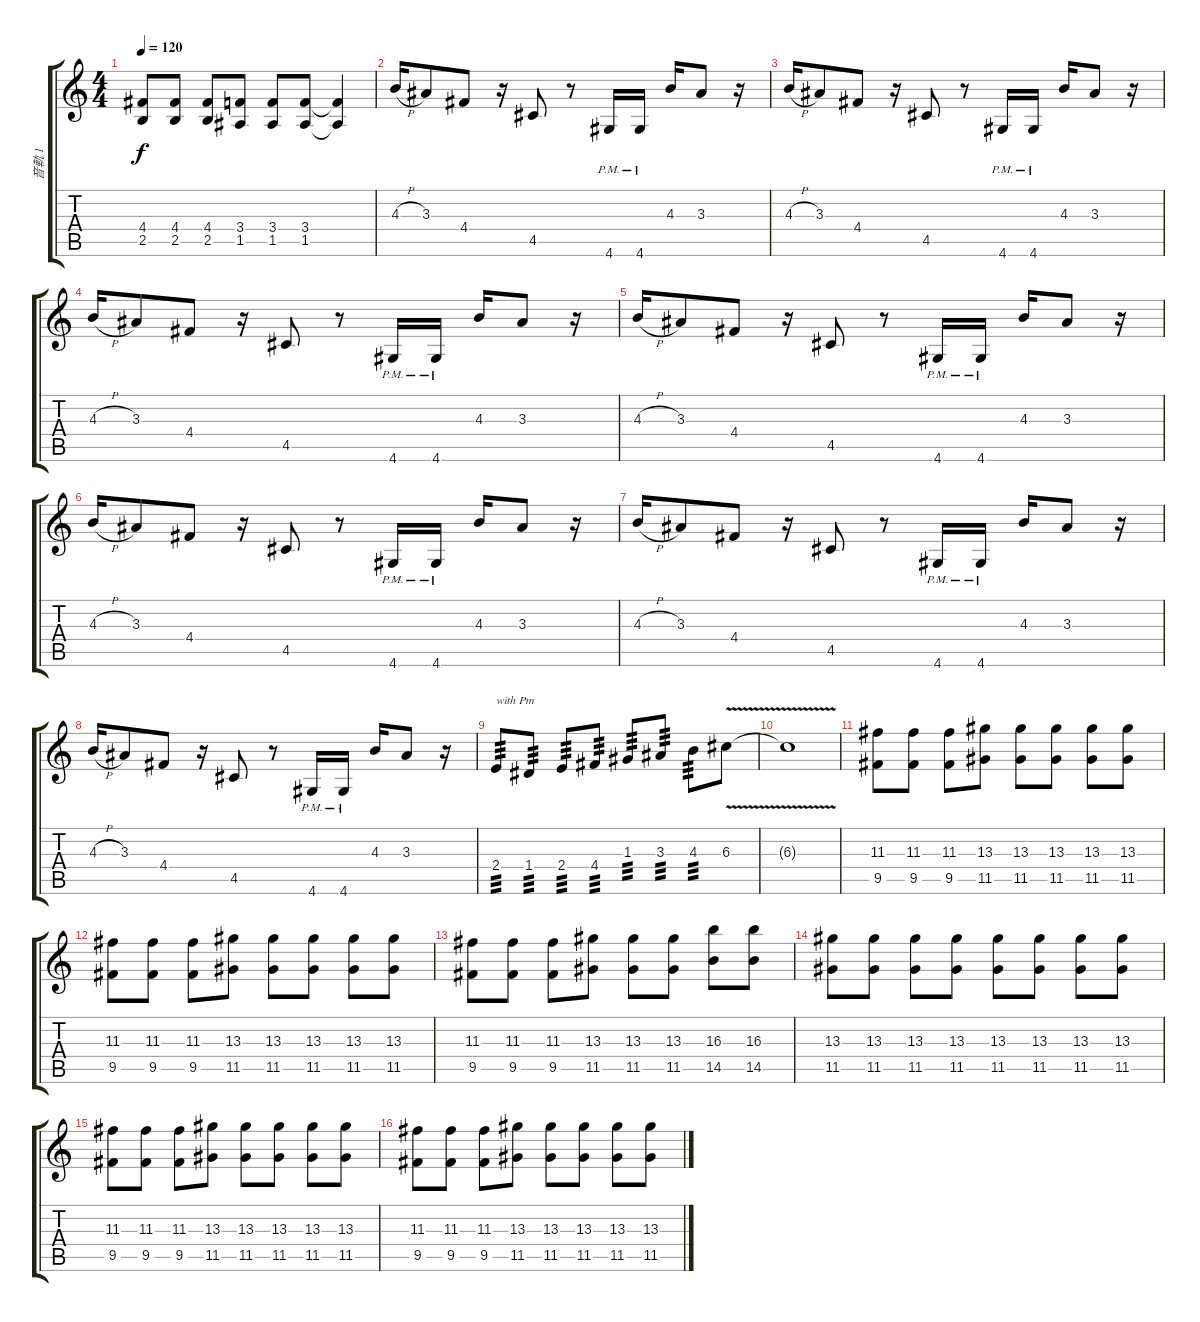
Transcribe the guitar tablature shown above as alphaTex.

\track ("音軌 1" "音軌 1") {instrument overdrivenguitar}
\staff {score tabs}
\tuning (E4 B3 G3 D3 A2 E2) {hide}
\ts (4 4)
\tempo 120
\clef g2
\ks c
(4.4 2.5).8{dy f} (4.4 2.5).8 (4.4 2.5).8 (3.4 1.5).8 (3.4 1.5).8 (3.4 1.5).8 (3.4{t} 1.5{t}).4 |
4.3{h}.16 3.3.8 4.4.8 r.16 4.5.8 r.8 4.6{pm}.16 4.6{pm}.16 4.3.16 3.3.8 r.16 |
4.3{h}.16 3.3.8 4.4.8 r.16 4.5.8 r.8 4.6{pm}.16 4.6{pm}.16 4.3.16 3.3.8 r.16 |
4.3{h}.16 3.3.8 4.4.8 r.16 4.5.8 r.8 4.6{pm}.16 4.6{pm}.16 4.3.16 3.3.8 r.16 |
4.3{h}.16 3.3.8 4.4.8 r.16 4.5.8 r.8 4.6{pm}.16 4.6{pm}.16 4.3.16 3.3.8 r.16 |
4.3{h}.16 3.3.8 4.4.8 r.16 4.5.8 r.8 4.6{pm}.16 4.6{pm}.16 4.3.16 3.3.8 r.16 |
4.3{h}.16 3.3.8 4.4.8 r.16 4.5.8 r.8 4.6{pm}.16 4.6{pm}.16 4.3.16 3.3.8 r.16 |
4.3{h}.16 3.3.8 4.4.8 r.16 4.5.8 r.8 4.6{pm}.16 4.6{pm}.16 4.3.16 3.3.8 r.16 |
2.4.8{txt "with Pm" tp 3} 1.4.8{tp 3} 2.4.8{tp 3} 4.4.8{tp 3} 1.3.8{tp 3} 3.3.8{tp 3} 4.3.8{tp 3} 6.3{v}.8 |
6.3{v t}.1 |
(11.3 9.5).8 (11.3 9.5).8 (11.3 9.5).8 (13.3 11.5).8 (13.3 11.5).8 (13.3 11.5).8 (13.3 11.5).8 (13.3 11.5).8 |
(11.3 9.5).8 (11.3 9.5).8 (11.3 9.5).8 (13.3 11.5).8 (13.3 11.5).8 (13.3 11.5).8 (13.3 11.5).8 (13.3 11.5).8 |
(11.3 9.5).8 (11.3 9.5).8 (11.3 9.5).8 (13.3 11.5).8 (13.3 11.5).8 (13.3 11.5).8 (16.3 14.5).8 (16.3 14.5).8 |
(13.3 11.5).8 (13.3 11.5).8 (13.3 11.5).8 (13.3 11.5).8 (13.3 11.5).8 (13.3 11.5).8 (13.3 11.5).8 (13.3 11.5).8 |
(11.3 9.5).8 (11.3 9.5).8 (11.3 9.5).8 (13.3 11.5).8 (13.3 11.5).8 (13.3 11.5).8 (13.3 11.5).8 (13.3 11.5).8 |
(11.3 9.5).8 (11.3 9.5).8 (11.3 9.5).8 (13.3 11.5).8 (13.3 11.5).8 (13.3 11.5).8 (13.3 11.5).8 (13.3 11.5).8
